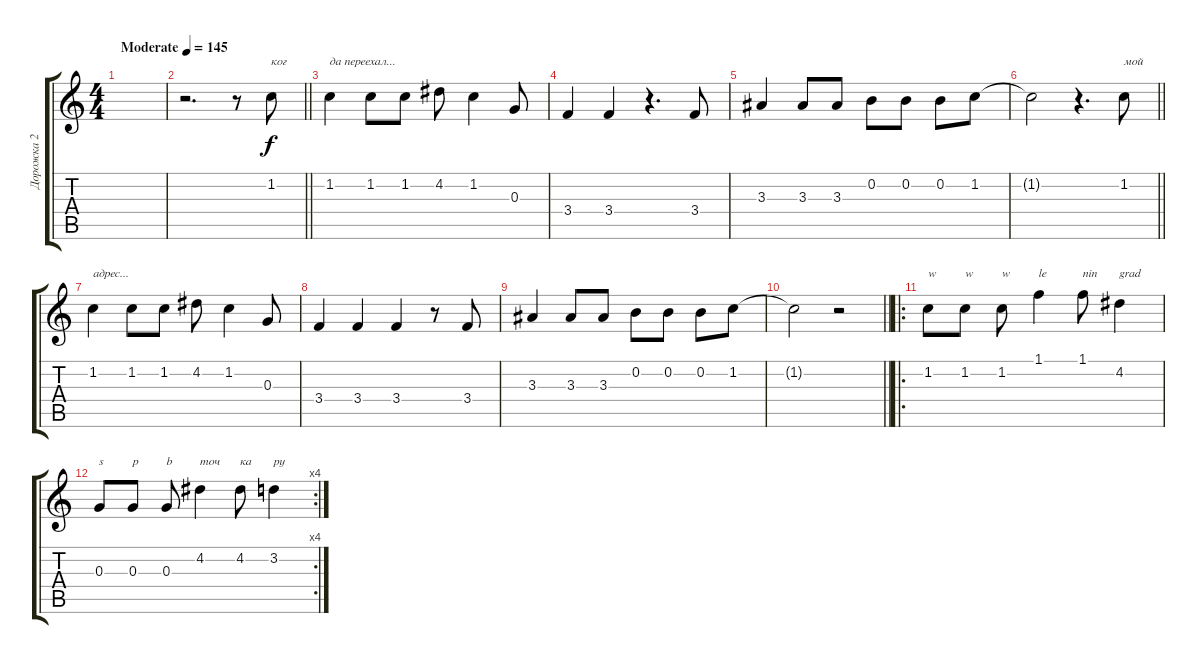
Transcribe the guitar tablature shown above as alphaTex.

\track ("Дорожка 2" "Дорожка 2") {instrument distortionguitar}
\staff {score tabs}
\tuning (E4 B3 G3 D3 A2 E2) {hide}
\ts (4 4)
\tempo (145 "Moderate")
\clef g2
\ks c
|
\barLineRight lightlight
r.2{d} r.8 1.2.8{txt "ког"} |
1.2.4{txt "да переехал..."} 1.2.8 1.2.8 4.2.8 1.2.4 0.3.8 |
3.4.4 3.4.4 r.4{d} 3.4.8 |
3.3.4 3.3.8 3.3.8 0.2.8 0.2.8 0.2.8 1.2.8 |
\barLineRight lightlight
1.2{t}.2 r.4{d} 1.2.8{txt "мой"} |
1.2.4{txt "адрес..."} 1.2.8 1.2.8 4.2.8 1.2.4 0.3.8 |
3.4.4 3.4.4 3.4.4 r.8 3.4.8 |
3.3.4 3.3.8 3.3.8 0.2.8 0.2.8 0.2.8 1.2.8 |
\barLineRight lightlight
1.2{t}.2 r.2 |
\ro
1.2.8{txt "w"} 1.2.8{txt "w"} 1.2.8{txt "w"} 1.1.4{txt "le"} 1.1.8{txt "nin"} 4.2.4{txt "grad"} |
\rc 4
0.3.8{txt "s"} 0.3.8{txt "p"} 0.3.8{txt "b"} 4.2.4{txt "точ"} 4.2.8{txt "ка"} 3.2.4{txt "ру"}
